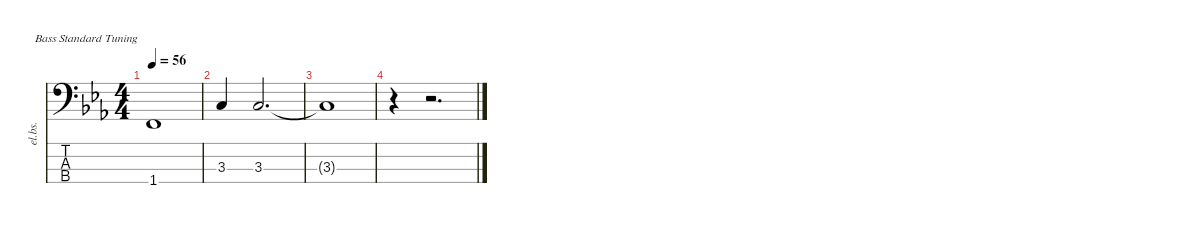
\defaultSystemsLayout 4
\hideDynamics
\bracketExtendMode nobrackets
\otherSystemsTrackNameOrientation horizontal
\track ("Bass" "el.bs.") {instrument electricbassfinger}
\staff {score tabs}
\tuning (G2 D2 A1 E1)
\ts (4 4)
\tempo 56
\clef f4
\ks eb
1.4{acc forcenatural}.1{dy f beam Up} |
3.3{acc forcenatural}.4{beam Up} 3.3{acc forcenatural}.2{d beam Up} |
3.3{t acc forcenatural}.1{beam Up} |
r.4{beam Down} r.2{d beam Down}
